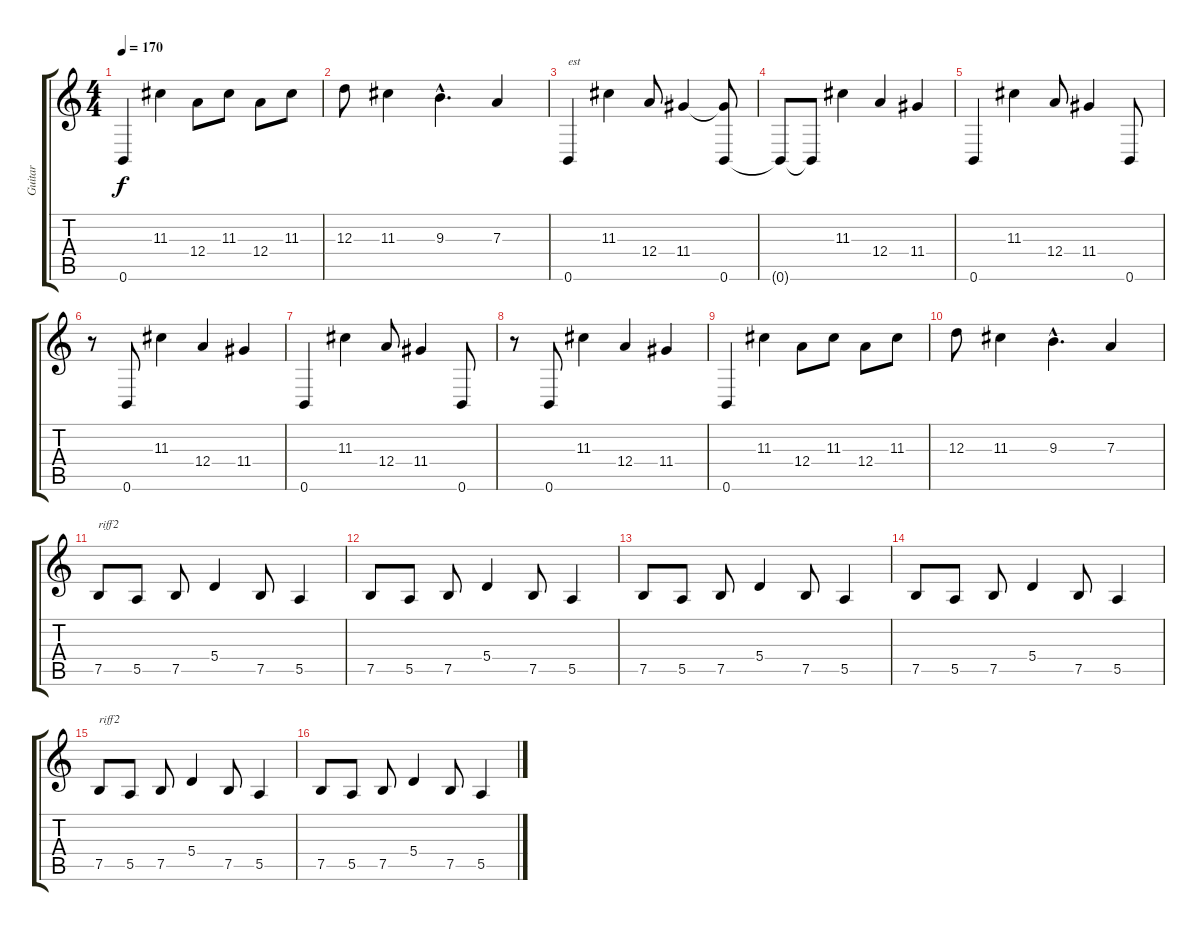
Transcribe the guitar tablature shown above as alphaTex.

\track ("Guitar" "Guitar") {instrument distortionguitar}
\staff {score tabs}
\tuning (B3 Gb3 D3 A2 E2 B1) {hide}
\ts (4 4)
\tempo 170
\clef g2
\ks c
0.6.4{dy f} 11.3.4 12.4.8 11.3.8 12.4.8 11.3.8 |
12.3.8 11.3.4 9.3{hac}.4{d} 7.3.4 |
0.6.4{txt "est"} 11.3.4 12.4.8 11.4.4 (11.4{t} 0.6).8 |
0.6{t}.8 0.6{t}.8 11.3.4 12.4.4 11.4.4 |
0.6.4 11.3.4 12.4.8 11.4.4 0.6.8 |
r.8 0.6.8 11.3.4 12.4.4 11.4.4 |
0.6.4 11.3.4 12.4.8 11.4.4 0.6.8 |
r.8 0.6.8 11.3.4 12.4.4 11.4.4 |
0.6.4 11.3.4 12.4.8 11.3.8 12.4.8 11.3.8 |
12.3.8 11.3.4 9.3{hac}.4{d} 7.3.4 |
7.5.8{txt "riff2"} 5.5.8 7.5.8 5.4.4 7.5.8 5.5.4 |
7.5.8 5.5.8 7.5.8 5.4.4 7.5.8 5.5.4 |
7.5.8 5.5.8 7.5.8 5.4.4 7.5.8 5.5.4 |
7.5.8 5.5.8 7.5.8 5.4.4 7.5.8 5.5.4 |
7.5.8{txt "riff2"} 5.5.8 7.5.8 5.4.4 7.5.8 5.5.4 |
7.5.8 5.5.8 7.5.8 5.4.4 7.5.8 5.5.4
